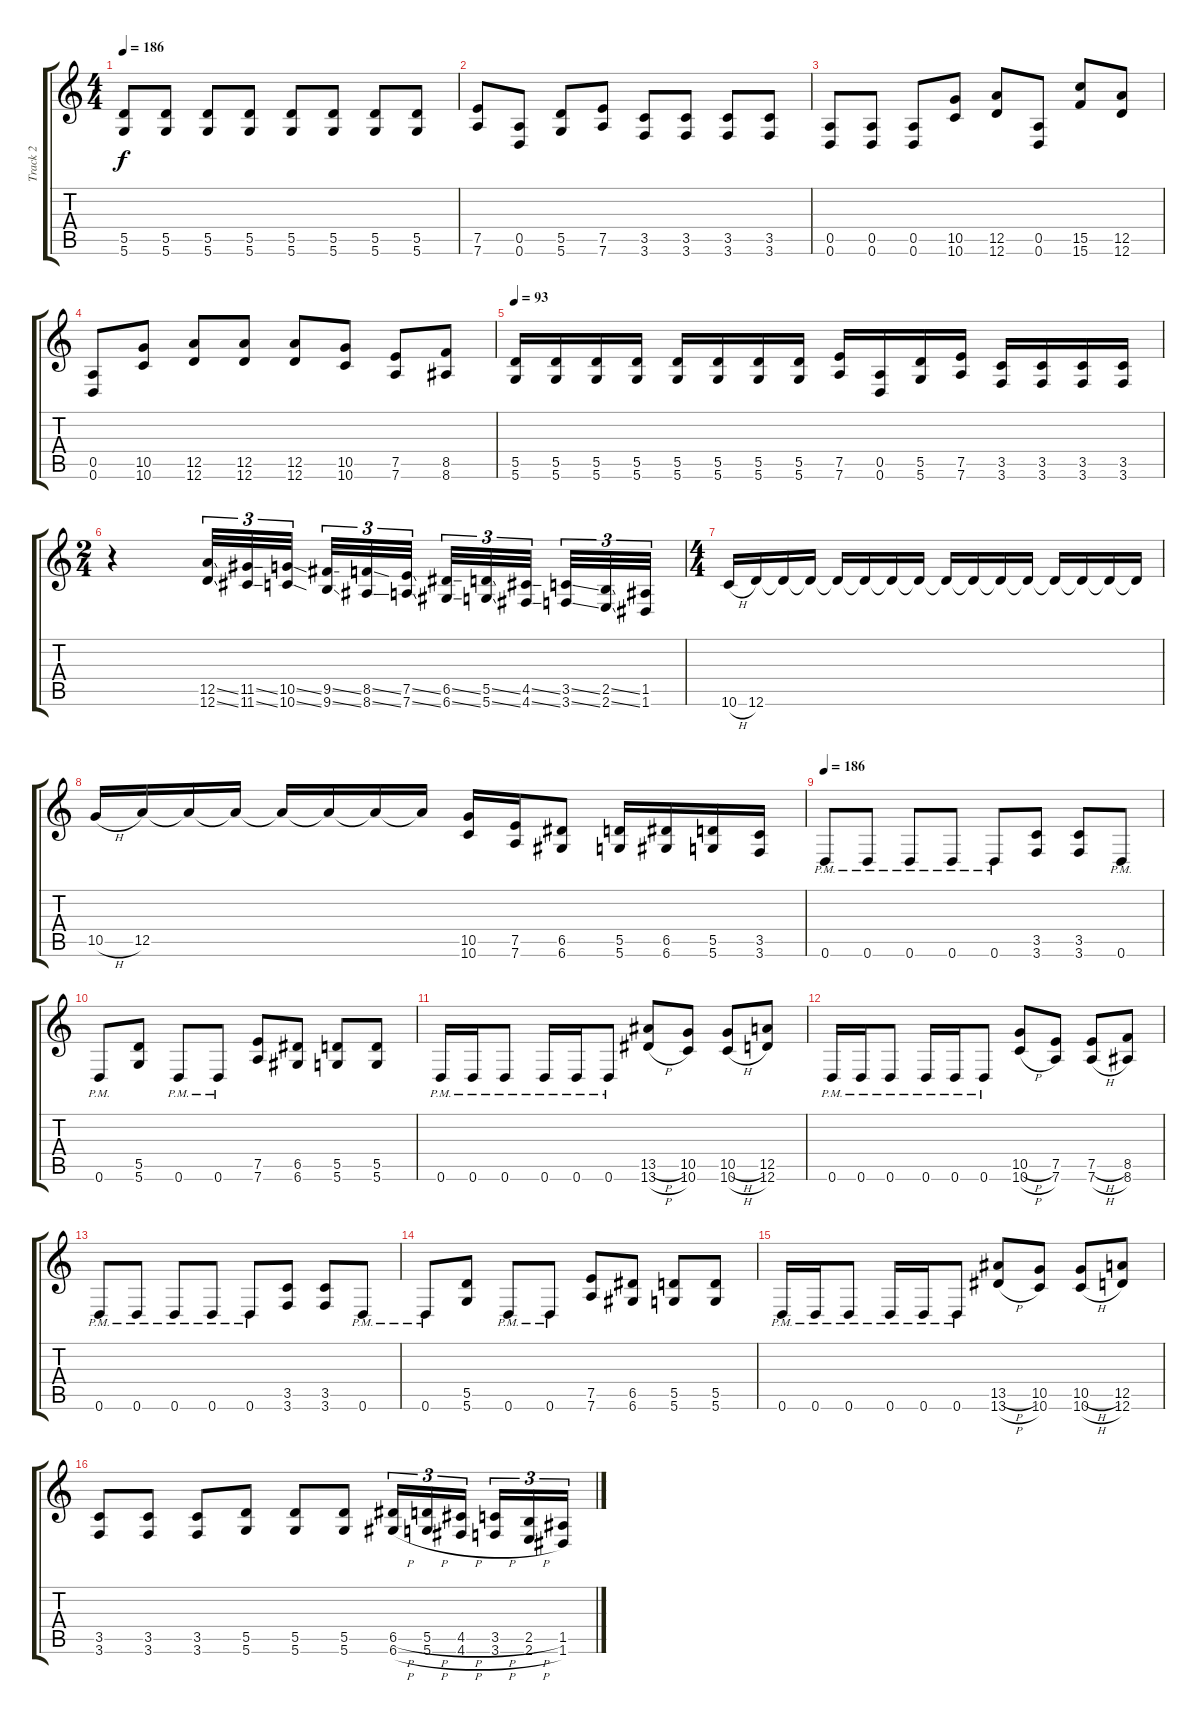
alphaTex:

\track ("Track 2" "Track 2") {instrument distortionguitar}
\staff {score tabs}
\tuning (E4 B3 G3 D3 A2 D2) {hide}
\ts (4 4)
\tempo 186
\clef g2
\ks c
(5.5 5.6).8{dy f} (5.5 5.6).8 (5.5 5.6).8 (5.5 5.6).8 (5.5 5.6).8 (5.5 5.6).8 (5.5 5.6).8 (5.5 5.6).8 |
(7.5 7.6).8 (0.5 0.6).8 (5.5 5.6).8 (7.5 7.6).8 (3.5 3.6).8 (3.5 3.6).8 (3.5 3.6).8 (3.5 3.6).8 |
(0.5 0.6).8 (0.5 0.6).8 (0.5 0.6).8 (10.5 10.6).8 (12.5 12.6).8 (0.5 0.6).8 (15.5 15.6).8 (12.5 12.6).8 |
(0.5 0.6).8 (10.5 10.6).8 (12.5 12.6).8 (12.5 12.6).8 (12.5 12.6).8 (10.5 10.6).8 (7.5 7.6).8 (8.5 8.6).8 |
\tempo 93
(5.5 5.6).16 (5.5 5.6).16 (5.5 5.6).16 (5.5 5.6).16 (5.5 5.6).16 (5.5 5.6).16 (5.5 5.6).16 (5.5 5.6).16 (7.5 7.6).16 (0.5 0.6).16 (5.5 5.6).16 (7.5 7.6).16 (3.5 3.6).16 (3.5 3.6).16 (3.5 3.6).16 (3.5 3.6).16 |
\ts (2 4)
r.4 (12.5{ss} 12.6{ss}).32{tu (3 2)} (11.5{ss} 11.6{ss}).32{tu (3 2)} (10.5{ss} 10.6{ss}).32{tu (3 2)} (9.5{ss} 9.6{ss}).32{tu (3 2)} (8.5{ss} 8.6{ss}).32{tu (3 2)} (7.5{ss} 7.6{ss}).32{tu (3 2)} (6.5{ss} 6.6{ss}).32{tu (3 2)} (5.5{ss} 5.6{ss}).32{tu (3 2)} (4.5{ss} 4.6{ss}).32{tu (3 2)} (3.5{ss} 3.6{ss}).32{tu (3 2)} (2.5{ss} 2.6{ss}).32{tu (3 2)} (1.5 1.6).32{tu (3 2)} |
\ts (4 4)
10.6{h}.16 12.6.16 12.6{t}.16 12.6{t}.16 12.6{t}.16 12.6{t}.16 12.6{t}.16 12.6{t}.16 12.6{t}.16 12.6{t}.16 12.6{t}.16 12.6{t}.16 12.6{t}.16 12.6{t}.16 12.6{t}.16 12.6{t}.16 |
10.5{h}.16 12.5.16 12.5{t}.16 12.5{t}.16 12.5{t}.16 12.5{t}.16 12.5{t}.16 12.5{t}.16 (10.5 10.6).16 (7.5 7.6).16 (6.5 6.6).8 (5.5 5.6).16 (6.5 6.6).16 (5.5 5.6).16 (3.5 3.6).16 |
\tempo 186
0.6{pm}.8 0.6{pm}.8 0.6{pm}.8 0.6{pm}.8 0.6{pm}.8 (3.5 3.6).8 (3.5 3.6).8 0.6{pm}.8 |
0.6{pm}.8 (5.5 5.6).8 0.6{pm}.8 0.6{pm}.8 (7.5 7.6).8 (6.5 6.6).8 (5.5 5.6).8 (5.5 5.6).8 |
0.6{pm}.16 0.6{pm}.16 0.6{pm}.8 0.6{pm}.16 0.6{pm}.16 0.6{pm}.8 (13.5{h} 13.6{h}).8 (10.5 10.6).8 (10.5{h} 10.6{h}).8 (12.5 12.6).8 |
0.6{pm}.16 0.6{pm}.16 0.6{pm}.8 0.6{pm}.16 0.6{pm}.16 0.6{pm}.8 (10.5{h} 10.6{h}).8 (7.5 7.6).8 (7.5{h} 7.6{h}).8 (8.5 8.6).8 |
0.6{pm}.8 0.6{pm}.8 0.6{pm}.8 0.6{pm}.8 0.6{pm}.8 (3.5 3.6).8 (3.5 3.6).8 0.6{pm}.8 |
0.6{pm}.8 (5.5 5.6).8 0.6{pm}.8 0.6{pm}.8 (7.5 7.6).8 (6.5 6.6).8 (5.5 5.6).8 (5.5 5.6).8 |
0.6{pm}.16 0.6{pm}.16 0.6{pm}.8 0.6{pm}.16 0.6{pm}.16 0.6{pm}.8 (13.5{h} 13.6{h}).8 (10.5 10.6).8 (10.5{h} 10.6{h}).8 (12.5 12.6).8 |
(3.5 3.6).8 (3.5 3.6).8 (3.5 3.6).8 (5.5 5.6).8 (5.5 5.6).8 (5.5 5.6).8 (6.5{h} 6.6{h}).16{tu (3 2)} (5.5{h} 5.6{h}).16{tu (3 2)} (4.5{h} 4.6{h}).16{tu (3 2)} (3.5{h} 3.6{h}).16{tu (3 2)} (2.5{h} 2.6{h}).16{tu (3 2)} (1.5 1.6).16{tu (3 2)}
